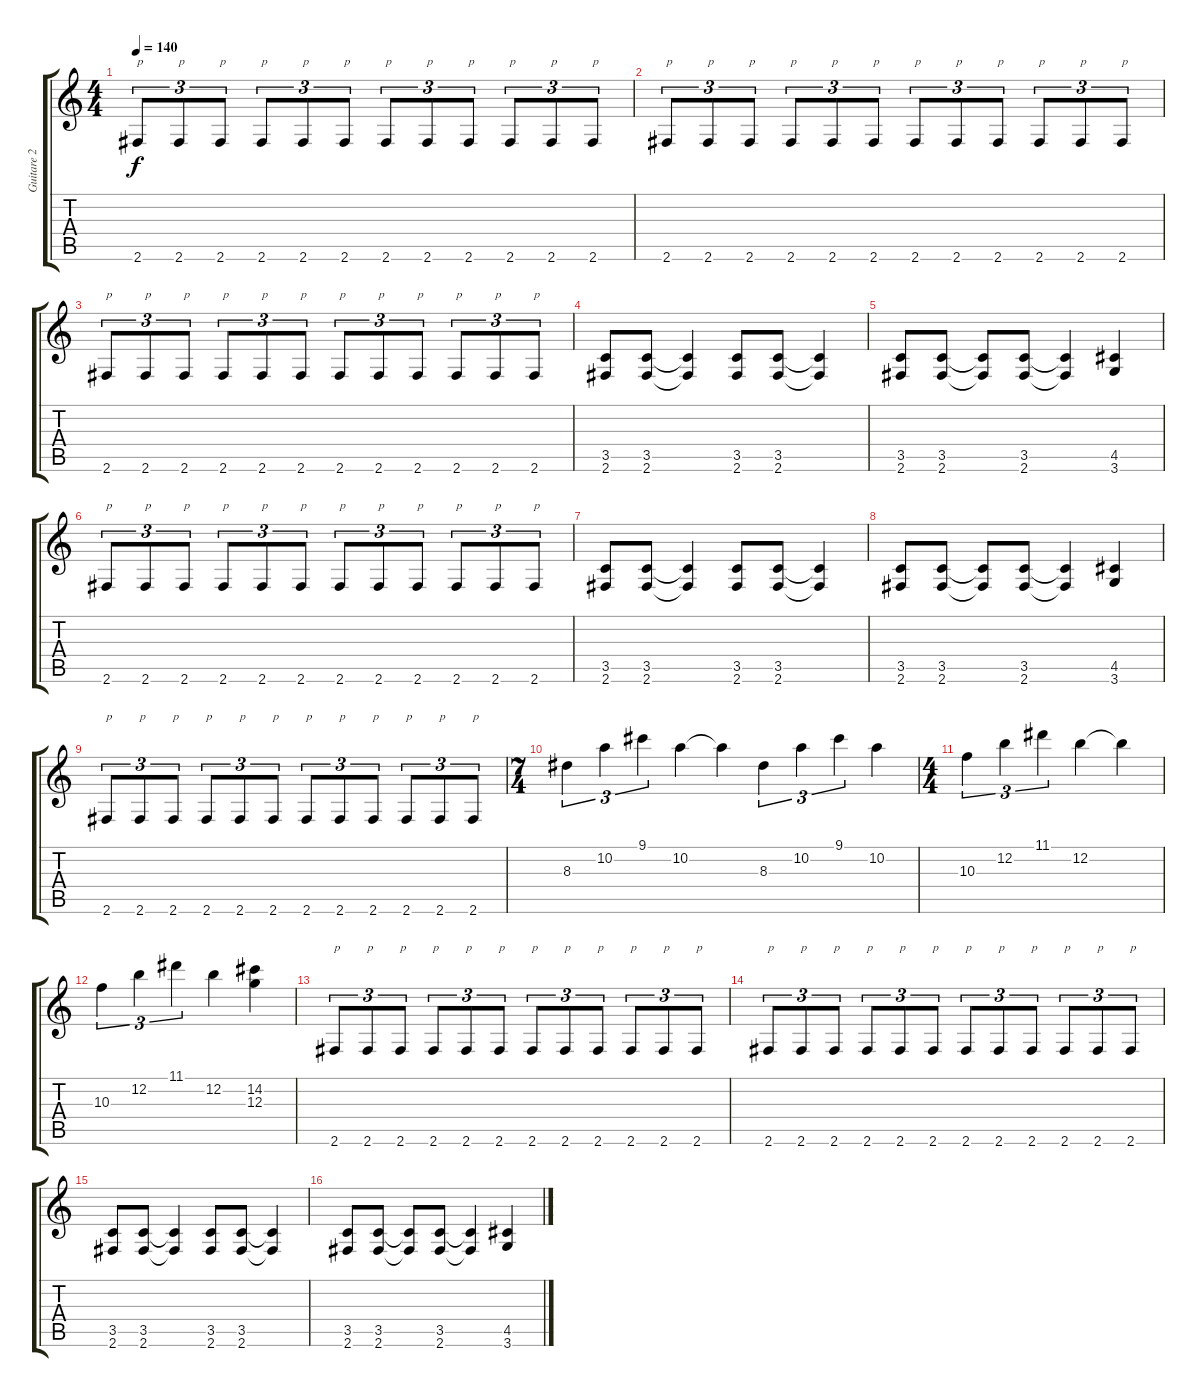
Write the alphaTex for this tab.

\track ("Guitare 2" "Guitare 2") {instrument distortionguitar}
\staff {score tabs}
\tuning (E4 B3 G3 D3 A2 E2) {hide}
\ts (4 4)
\tempo 140
\clef g2
\ks c
2.6.8{tu (3 2) txt "p" dy f} 2.6.8{tu (3 2) txt "p"} 2.6.8{tu (3 2) txt "p"} 2.6.8{tu (3 2) txt "p"} 2.6.8{tu (3 2) txt "p"} 2.6.8{tu (3 2) txt "p"} 2.6.8{tu (3 2) txt "p"} 2.6.8{tu (3 2) txt "p"} 2.6.8{tu (3 2) txt "p"} 2.6.8{tu (3 2) txt "p"} 2.6.8{tu (3 2) txt "p"} 2.6.8{tu (3 2) txt "p"} |
2.6.8{tu (3 2) txt "p"} 2.6.8{tu (3 2) txt "p"} 2.6.8{tu (3 2) txt "p"} 2.6.8{tu (3 2) txt "p"} 2.6.8{tu (3 2) txt "p"} 2.6.8{tu (3 2) txt "p"} 2.6.8{tu (3 2) txt "p"} 2.6.8{tu (3 2) txt "p"} 2.6.8{tu (3 2) txt "p"} 2.6.8{tu (3 2) txt "p"} 2.6.8{tu (3 2) txt "p"} 2.6.8{tu (3 2) txt "p"} |
2.6.8{tu (3 2) txt "p"} 2.6.8{tu (3 2) txt "p"} 2.6.8{tu (3 2) txt "p"} 2.6.8{tu (3 2) txt "p"} 2.6.8{tu (3 2) txt "p"} 2.6.8{tu (3 2) txt "p"} 2.6.8{tu (3 2) txt "p"} 2.6.8{tu (3 2) txt "p"} 2.6.8{tu (3 2) txt "p"} 2.6.8{tu (3 2) txt "p"} 2.6.8{tu (3 2) txt "p"} 2.6.8{tu (3 2) txt "p"} |
(3.5 2.6).8 (3.5 2.6).8 (3.5{t} 2.6{t}).4 (3.5 2.6).8 (3.5 2.6).8 (3.5{t} 2.6{t}).4 |
(3.5 2.6).8 (3.5 2.6).8 (3.5{t} 2.6{t}).8 (3.5 2.6).8 (3.5{t} 2.6{t}).4 (4.5 3.6).4 |
2.6.8{tu (3 2) txt "p"} 2.6.8{tu (3 2) txt "p"} 2.6.8{tu (3 2) txt "p"} 2.6.8{tu (3 2) txt "p"} 2.6.8{tu (3 2) txt "p"} 2.6.8{tu (3 2) txt "p"} 2.6.8{tu (3 2) txt "p"} 2.6.8{tu (3 2) txt "p"} 2.6.8{tu (3 2) txt "p"} 2.6.8{tu (3 2) txt "p"} 2.6.8{tu (3 2) txt "p"} 2.6.8{tu (3 2) txt "p"} |
(3.5 2.6).8 (3.5 2.6).8 (3.5{t} 2.6{t}).4 (3.5 2.6).8 (3.5 2.6).8 (3.5{t} 2.6{t}).4 |
(3.5 2.6).8 (3.5 2.6).8 (3.5{t} 2.6{t}).8 (3.5 2.6).8 (3.5{t} 2.6{t}).4 (4.5 3.6).4 |
2.6.8{tu (3 2) txt "p"} 2.6.8{tu (3 2) txt "p"} 2.6.8{tu (3 2) txt "p"} 2.6.8{tu (3 2) txt "p"} 2.6.8{tu (3 2) txt "p"} 2.6.8{tu (3 2) txt "p"} 2.6.8{tu (3 2) txt "p"} 2.6.8{tu (3 2) txt "p"} 2.6.8{tu (3 2) txt "p"} 2.6.8{tu (3 2) txt "p"} 2.6.8{tu (3 2) txt "p"} 2.6.8{tu (3 2) txt "p"} |
\ts (7 4)
8.3.4{tu (3 2)} 10.2.4{tu (3 2)} 9.1.4{tu (3 2)} 10.2.4 10.2{t}.4 8.3.4{tu (3 2)} 10.2.4{tu (3 2)} 9.1.4{tu (3 2)} 10.2.4 |
\ts (4 4)
10.3.4{tu (3 2)} 12.2.4{tu (3 2)} 11.1.4{tu (3 2)} 12.2.4 12.2{t}.4 |
10.3.4{tu (3 2)} 12.2.4{tu (3 2)} 11.1.4{tu (3 2)} 12.2.4 (14.2 12.3).4 |
2.6.8{tu (3 2) txt "p"} 2.6.8{tu (3 2) txt "p"} 2.6.8{tu (3 2) txt "p"} 2.6.8{tu (3 2) txt "p"} 2.6.8{tu (3 2) txt "p"} 2.6.8{tu (3 2) txt "p"} 2.6.8{tu (3 2) txt "p"} 2.6.8{tu (3 2) txt "p"} 2.6.8{tu (3 2) txt "p"} 2.6.8{tu (3 2) txt "p"} 2.6.8{tu (3 2) txt "p"} 2.6.8{tu (3 2) txt "p"} |
2.6.8{tu (3 2) txt "p"} 2.6.8{tu (3 2) txt "p"} 2.6.8{tu (3 2) txt "p"} 2.6.8{tu (3 2) txt "p"} 2.6.8{tu (3 2) txt "p"} 2.6.8{tu (3 2) txt "p"} 2.6.8{tu (3 2) txt "p"} 2.6.8{tu (3 2) txt "p"} 2.6.8{tu (3 2) txt "p"} 2.6.8{tu (3 2) txt "p"} 2.6.8{tu (3 2) txt "p"} 2.6.8{tu (3 2) txt "p"} |
(3.5 2.6).8 (3.5 2.6).8 (3.5{t} 2.6{t}).4 (3.5 2.6).8 (3.5 2.6).8 (3.5{t} 2.6{t}).4 |
(3.5 2.6).8 (3.5 2.6).8 (3.5{t} 2.6{t}).8 (3.5 2.6).8 (3.5{t} 2.6{t}).4 (4.5 3.6).4
